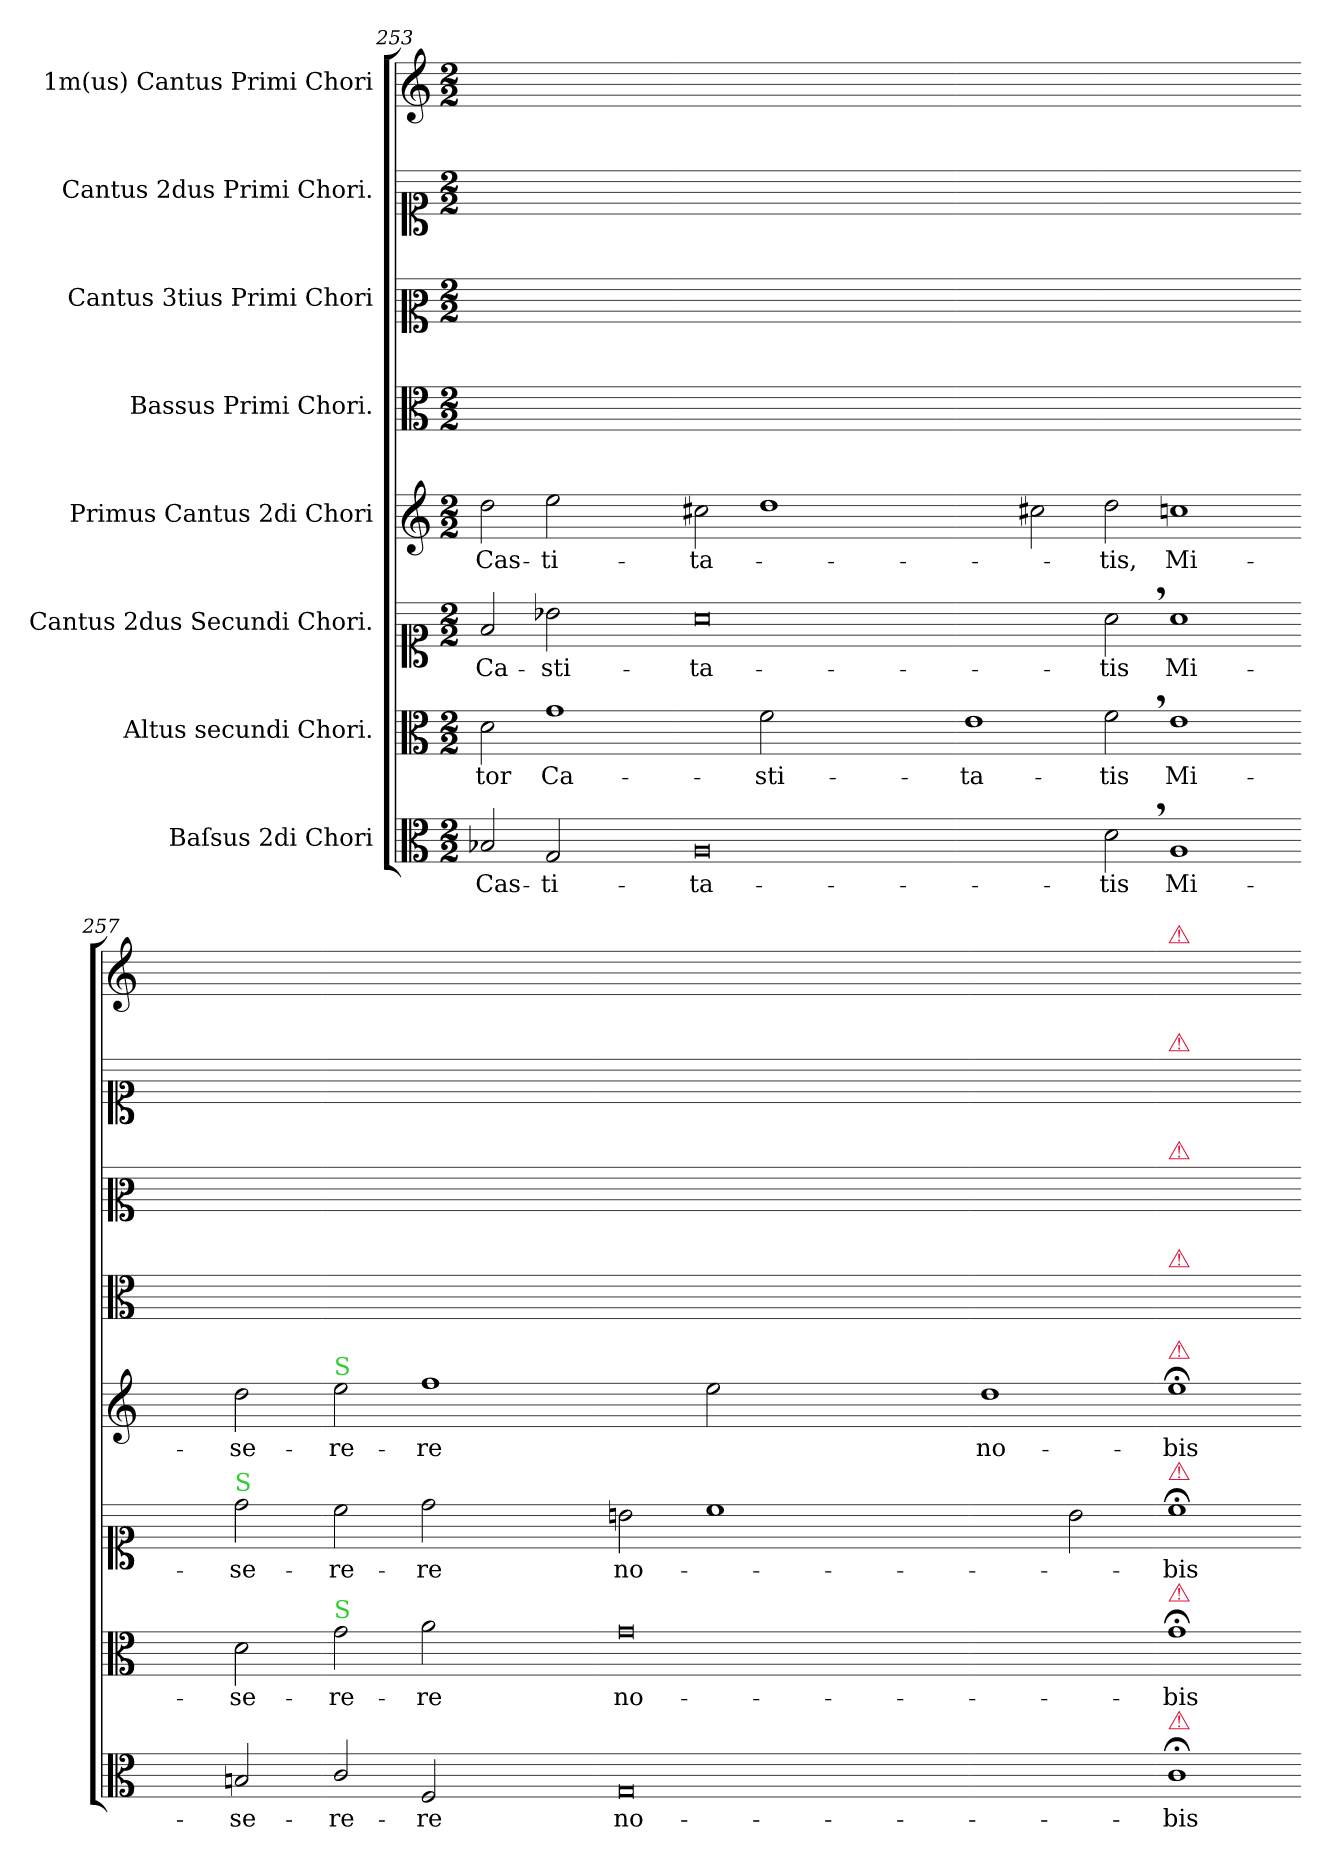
**kern	**text	**kern	**text	**kern	**text	**kern	**text	**kern	**kern	**kern	**kern
*part8	*part8	*part7	*part7	*part6	*part6	*part5	*part5	*part4	*part3	*part2	*part1
*staff8	*staff8	*staff7	*staff7	*staff6	*staff6	*staff5	*staff5	*staff4	*staff3	*staff2	*staff1
*I"Baſsus 2di Chori	*	*I"Altus secundi Chori.	*	*I"Cantus 2dus Secundi Chori.	*	*I"Primus Cantus 2di Chori	*	*I"Bassus Primi Chori.	*I"Cantus 3tius Primi Chori	*I"Cantus 2dus Primi Chori.	*I"1m(us) Cantus Primi Chori
*clefC3	*	*clefC3	*	*clefC1	*	*clefG2	*	*clefC3	*clefC2	*clefC1	*clefG2
*k[]	*	*k[]	*	*k[]	*	*k[]	*	*k[]	*k[]	*k[]	*k[]
*M2/2	*	*M2/2	*	*M2/2	*	*M2/2	*	*M2/2	*M2/2	*M2/2	*M2/2
=253	=253	=253	=253	=253	=253	=253	=253	=253	=253	=253	=253
2B-X/	Cas-	2d\	-tor	2f/	Ca-	2dd\	Cas-	1ryy	1ryy	1ryy	1ryy
2G/	-ti-	1g\	Ca-	2b-X\	-sti-	2ee\	-ti-	.	.	.	.
2ryy	.	.	.	2ryy	.	2ryy	.	2ryy	2ryy	2ryy	2ryy
=254-	=254-	=254-	=254-	=254-	=254-	=254-	=254-	=254-	=254-	=254-	=254-
0A	-ta-	2ryy	.	0a	-ta-	2cc#X\	-ta-	1ryy	1ryy	1ryy	1ryy
.	.	2f\	-sti-	.	.	1dd\	.	.	.	.	.
.	.	1ryy	.	.	.	.	.	1ryy	1ryy	1ryy	1ryy
.	.	.	.	.	.	2ryy	.	.	.	.	.
=255-	=255-	=255-	=255-	=255-	=255-	=255-	=255-	=255-	=255-	=255-	=255-
1ryy	.	1e	-ta-	1ryy	.	2ryy	.	1ryy	1ryy	1ryy	1ryy
.	.	.	.	.	.	2cc#X\	.	.	.	.	.
=256-	=256-	=256-	=256-	=256-	=256-	=256-	=256-	=256-	=256-	=256-	=256-
2d,\	-tis	2f,\	-tis	2a,\	-tis	2dd\	-tis,	1ryy	1ryy	1ryy	1ryy
1A/	Mi-	1e\	Mi-	1a\	Mi-	1ccn\	Mi-	.	.	.	.
.	.	.	.	.	.	.	.	2ryy	2ryy	2ryy	2ryy
=257-	=257-	=257-	=257-	=257-	=257-	=257-	=257-	=257-	=257-	=257-	=257-
2ryy	.	2ryy	.	2ryy	.	2ryy	.	1ryy	1ryy	1ryy	1ryy
!	!	!	!	!LO:TX:a:color=limegreen:t=S	!	!	!	!	!	!	!
2Bn/	-se-	2d\	-se-	2dd\	-se-	2dd\	-se-	.	.	.	.
=258-	=258-	=258-	=258-	=258-	=258-	=258-	=258-	=258-	=258-	=258-	=258-
!	!	!	!	!	!	!LO:TX:a:color=limegreen:t=S	!	!	!	!	!
!	!	!LO:TX:a:color=limegreen:t=S	!	!	!	!	!	!	!	!	!
2c/	-re-	2g\	-re-	2cc\	-re-	2ee\	-re-	1ryy	1ryy	1ryy	1ryy
2F/	-re	2a\	-re	2dd\	-re	1ff\	-re	.	.	.	.
2ryy	.	2ryy	.	2ryy	.	.	.	2ryy	2ryy	2ryy	2ryy
=259-	=259-	=259-	=259-	=259-	=259-	=259-	=259-	=259-	=259-	=259-	=259-
0G	no-	0g	no-	2bn\	no-	2ryy	.	1ryy	1ryy	1ryy	1ryy
.	.	.	.	1cc\	.	2ee\	.	.	.	.	.
.	.	.	.	.	.	1ryy	.	1ryy	1ryy	1ryy	1ryy
.	.	.	.	2ryy	.	.	.	.	.	.	.
=260-	=260-	=260-	=260-	=260-	=260-	=260-	=260-	=260-	=260-	=260-	=260-
1ryy	.	1ryy	.	2ryy	.	1dd	no-	1ryy	1ryy	1ryy	1ryy
.	.	.	.	2b\	.	.	.	.	.	.	.
=261-	=261-	=261-	=261-	=261-	=261-	=261-	=261-	=261-	=261-	=261-	=261-
!	!	!	!	!	!	!	!	!	!	!	!LO:TX:a:color=crimson:t=⚠
!	!	!	!	!	!	!	!	!	!	!LO:TX:a:color=crimson:t=⚠	!
!	!	!	!	!	!	!	!	!	!LO:TX:a:color=crimson:t=⚠	!	!
!	!	!	!	!	!	!	!	!LO:TX:a:color=crimson:t=⚠	!	!	!
!	!	!	!	!	!	!LO:TX:a:color=crimson:t=⚠	!	!	!	!	!
!	!	!	!	!LO:TX:a:color=crimson:t=⚠	!	!	!	!	!	!	!
!	!	!LO:TX:a:color=crimson:t=⚠	!	!	!	!	!	!	!	!	!
!LO:TX:a:color=crimson:t=⚠	!	!	!	!	!	!	!	!	!	!	!
1c;	-bis	1g;	-bis	1cc;	-bis	1ee;	-bis	1ryy	1ryy	1ryy	1ryy
=-	=-	=-	=-	=-	=-	=-	=-	=-	=-	=-	=-
*-	*-	*-	*-	*-	*-	*-	*-	*-	*-	*-	*-
